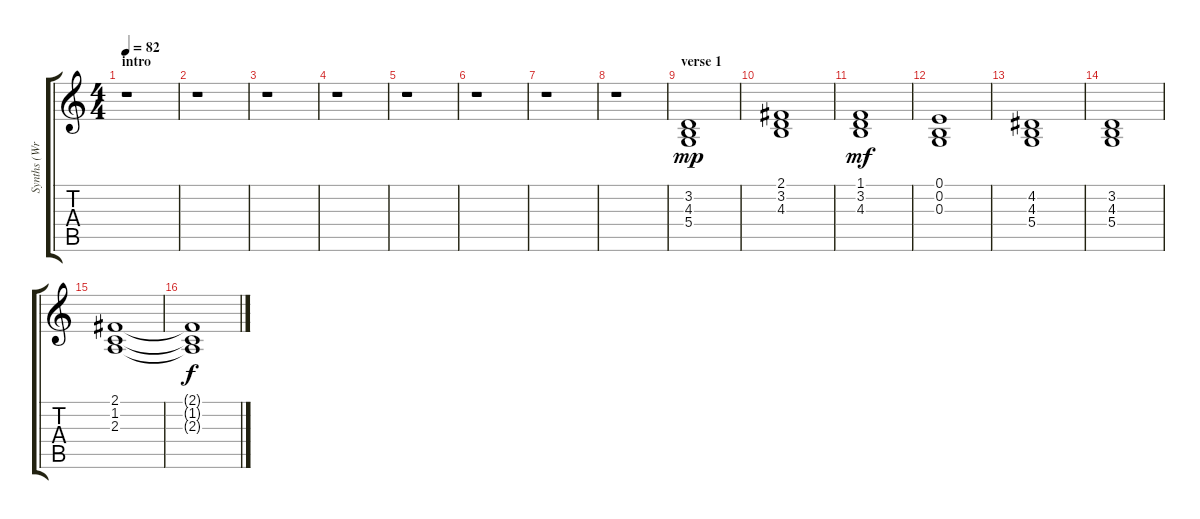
\track ("Synths (Wright)" "Synths (Wr") {instrument pad4choir}
\staff {score tabs}
\tuning (E4 B3 G3 D3 A2 E2) {hide}
\ts (4 4)
\section ("" "intro")
\tempo 82
\clef g2
\ks c
r.1{dy mp instrument pad4choir} |
r.1 |
r.1 |
r.1 |
r.1 |
r.1 |
r.1 |
r.1 |
\section ("" "verse 1")
(3.2 4.3 5.4).1 |
(2.1 3.2 4.3).1 |
(1.1 3.2 4.3).1{dy mf} |
(0.1 0.2 0.3).1 |
(4.2 4.3 5.4).1 |
(3.2 4.3 5.4).1 |
(2.1 1.2 2.3).1 |
(2.1{t} 1.2{t} 2.3{t}).1{dy f}
